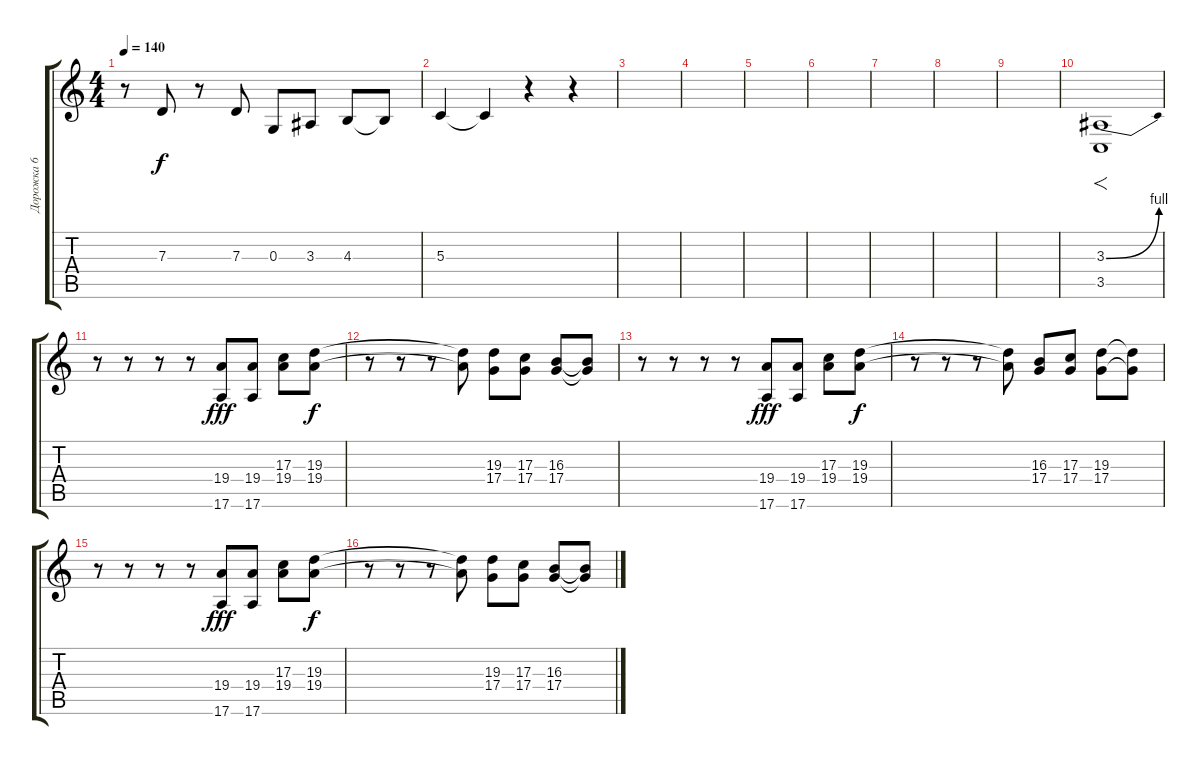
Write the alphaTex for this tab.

\track ("Дорожка 6" "Дорожка 6") {instrument stringensemble1}
\staff {score tabs}
\tuning (E4 B3 G3 D3 A2 E2) {hide}
\ts (4 4)
\tempo 140
\clef g2
\ks c
r.8{dy f} 7.3.8 r.8 7.3.8 0.3.8 3.3.8 4.3.8 4.3{t}.8 |
5.3.4 5.3{t}.4 r.4 r.4 |
|
|
|
|
|
|
|
(3.3{be (bend 0 0 60 4)} 3.5).1{f} |
r.8 r.8 r.8 r.8 (19.4 17.6).8{dy fff} (19.4 17.6).8 (17.3 19.4).8 (19.3 19.4).8{dy f} |
r.8 r.8 r.8 (19.3{t} 19.4{t}).8 (19.3 17.4).8 (17.3 17.4).8 (16.3 17.4).8 (16.3{t} 17.4{t}).8 |
r.8 r.8 r.8 r.8 (19.4 17.6).8{dy fff} (19.4 17.6).8 (17.3 19.4).8 (19.3 19.4).8{dy f} |
r.8 r.8 r.8 (19.3{t} 19.4{t}).8 (16.3 17.4).8 (17.3 17.4).8 (19.3 17.4).8 (19.3{t} 17.4{t}).8 |
r.8 r.8 r.8 r.8 (19.4 17.6).8{dy fff} (19.4 17.6).8 (17.3 19.4).8 (19.3 19.4).8{dy f} |
r.8 r.8 r.8 (19.3{t} 19.4{t}).8 (19.3 17.4).8 (17.3 17.4).8 (16.3 17.4).8 (16.3{t} 17.4{t}).8
